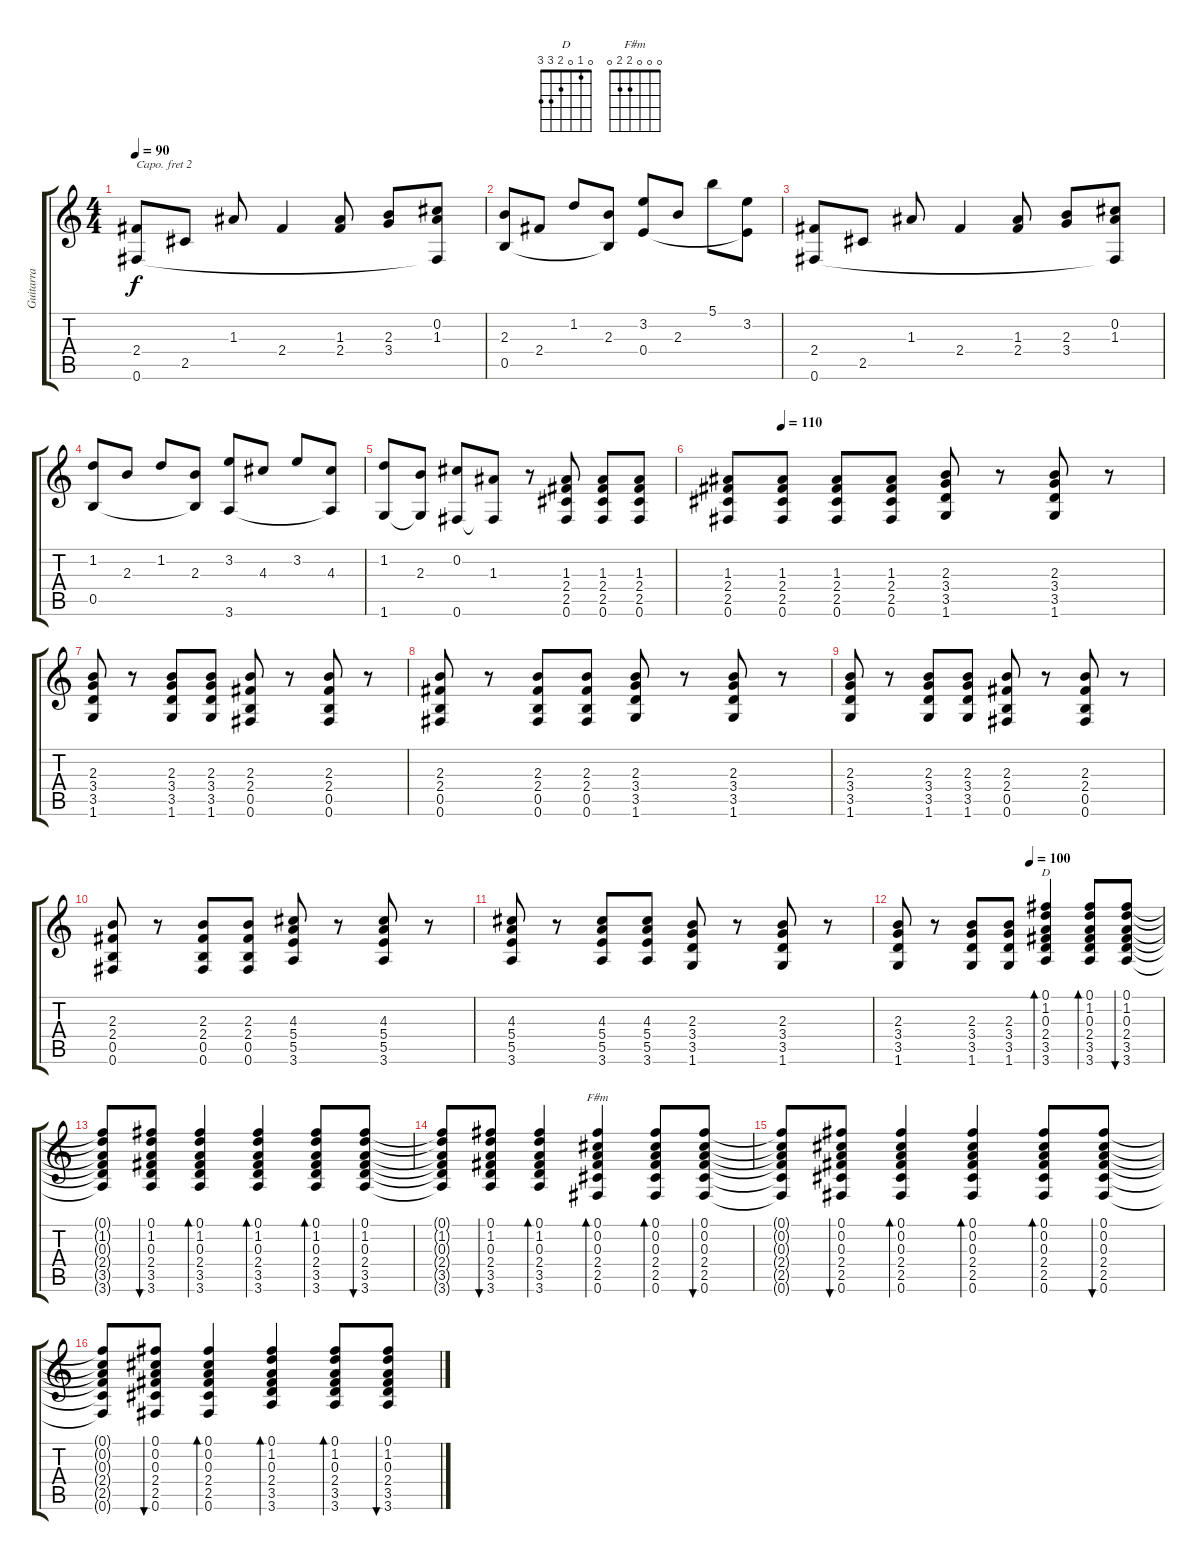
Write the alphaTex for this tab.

\track ("Guitarra" "Guitarra") {instrument acousticguitarnylon}
\staff {score tabs}
\capo 2
\tuning (E4 B3 G3 D3 A2 E2) {hide}
\chord ("D" 0 1 0 2 3 3)
\chord ("F#m" 0 0 0 2 2 0)
\ts (4 4)
\tempo 90
\clef g2
\ks c
(2.4 0.6).8{dy f} 2.5.8 1.3.8 2.4.4 (1.3 2.4).8 (2.3 3.4).8 (0.2 1.3 0.6{t}).8 |
(2.3 0.5).8 2.4.8 1.2.8 (2.3 0.5{t}).8 (3.2 0.4).8 2.3.8 5.1.8 (3.2 0.4{t}).8 |
(2.4 0.6).8 2.5.8 1.3.8 2.4.4 (1.3 2.4).8 (2.3 3.4).8 (0.2 1.3 0.6{t}).8 |
(1.2 0.5).8 2.3.8 1.2.8 (2.3 0.5{t}).8 (3.2 3.6).8 4.3.8 3.2.8 (4.3 3.6{t}).8 |
(1.2 1.6).8 (2.3 1.6{t}).8 (0.2 0.6).8 (1.3 0.6{t}).8 r.8{balance 8 instrument distortionguitar} (1.3 2.4 2.5 0.6).8 (1.3 2.4 2.5 0.6).8 (1.3 2.4 2.5 0.6).8 |
\tempo (110 0.125)
(1.3 2.4 2.5 0.6).8 (1.3 2.4 2.5 0.6).8 (1.3 2.4 2.5 0.6).8 (1.3 2.4 2.5 0.6).8 (2.3 3.4 3.5 1.6).8{balance 4} r.8 (2.3 3.4 3.5 1.6).8 r.8 |
(2.3 3.4 3.5 1.6).8 r.8 (2.3 3.4 3.5 1.6).8 (2.3 3.4 3.5 1.6).8 (2.3 2.4 0.5 0.6).8 r.8 (2.3 2.4 0.5 0.6).8 r.8 |
(2.3 2.4 0.5 0.6).8 r.8 (2.3 2.4 0.5 0.6).8 (2.3 2.4 0.5 0.6).8 (2.3 3.4 3.5 1.6).8 r.8 (2.3 3.4 3.5 1.6).8 r.8 |
(2.3 3.4 3.5 1.6).8 r.8 (2.3 3.4 3.5 1.6).8 (2.3 3.4 3.5 1.6).8 (2.3 2.4 0.5 0.6).8 r.8 (2.3 2.4 0.5 0.6).8 r.8 |
(2.3 2.4 0.5 0.6).8 r.8 (2.3 2.4 0.5 0.6).8 (2.3 2.4 0.5 0.6).8 (4.3 5.4 5.5 3.6).8 r.8 (4.3 5.4 5.5 3.6).8 r.8 |
(4.3 5.4 5.5 3.6).8 r.8 (4.3 5.4 5.5 3.6).8 (4.3 5.4 5.5 3.6).8 (2.3 3.4 3.5 1.6).8 r.8 (2.3 3.4 3.5 1.6).8 r.8 |
\tempo (100 0.5)
(2.3 3.4 3.5 1.6).8 r.8 (2.3 3.4 3.5 1.6).8 (2.3 3.4 3.5 1.6).8 (0.1 1.2 0.3 2.4 3.5 3.6).4{bd 30 ch "D" volume 7 balance 10 instrument acousticguitarnylon} (0.1 1.2 0.3 2.4 3.5 3.6).8{bd 30} (0.1 1.2 0.3 2.4 3.5 3.6).8{bu 30} |
(0.1{t} 1.2{t} 0.3{t} 2.4{t} 3.5{t} 3.6{t}).8 (0.1 1.2 0.3 2.4 3.5 3.6).8{bu 30} (0.1 1.2 0.3 2.4 3.5 3.6).4{bd 30} (0.1 1.2 0.3 2.4 3.5 3.6).4{bd 30} (0.1 1.2 0.3 2.4 3.5 3.6).8{bd 30} (0.1 1.2 0.3 2.4 3.5 3.6).8{bu 30} |
(0.1{t} 1.2{t} 0.3{t} 2.4{t} 3.5{t} 3.6{t}).8 (0.1 1.2 0.3 2.4 3.5 3.6).8{bu 30} (0.1 1.2 0.3 2.4 3.5 3.6).4{bd 30} (0.1 0.2 0.3 2.4 2.5 0.6).4{bd 30 ch "F#m"} (0.1 0.2 0.3 2.4 2.5 0.6).8{bd 30} (0.1 0.2 0.3 2.4 2.5 0.6).8{bu 30} |
(0.1{t} 0.2{t} 0.3{t} 2.4{t} 2.5{t} 0.6{t}).8 (0.1 0.2 0.3 2.4 2.5 0.6).8{bu 30} (0.1 0.2 0.3 2.4 2.5 0.6).4{bd 30} (0.1 0.2 0.3 2.4 2.5 0.6).4{bd 30} (0.1 0.2 0.3 2.4 2.5 0.6).8{bd 30} (0.1 0.2 0.3 2.4 2.5 0.6).8{bu 30} |
(0.1{t} 0.2{t} 0.3{t} 2.4{t} 2.5{t} 0.6{t}).8 (0.1 0.2 0.3 2.4 2.5 0.6).8{bu 30} (0.1 0.2 0.3 2.4 2.5 0.6).4{bd 30} (0.1 1.2 0.3 2.4 3.5 3.6).4{bd 30} (0.1 1.2 0.3 2.4 3.5 3.6).8{bd 30} (0.1 1.2 0.3 2.4 3.5 3.6).8{bu 30}
